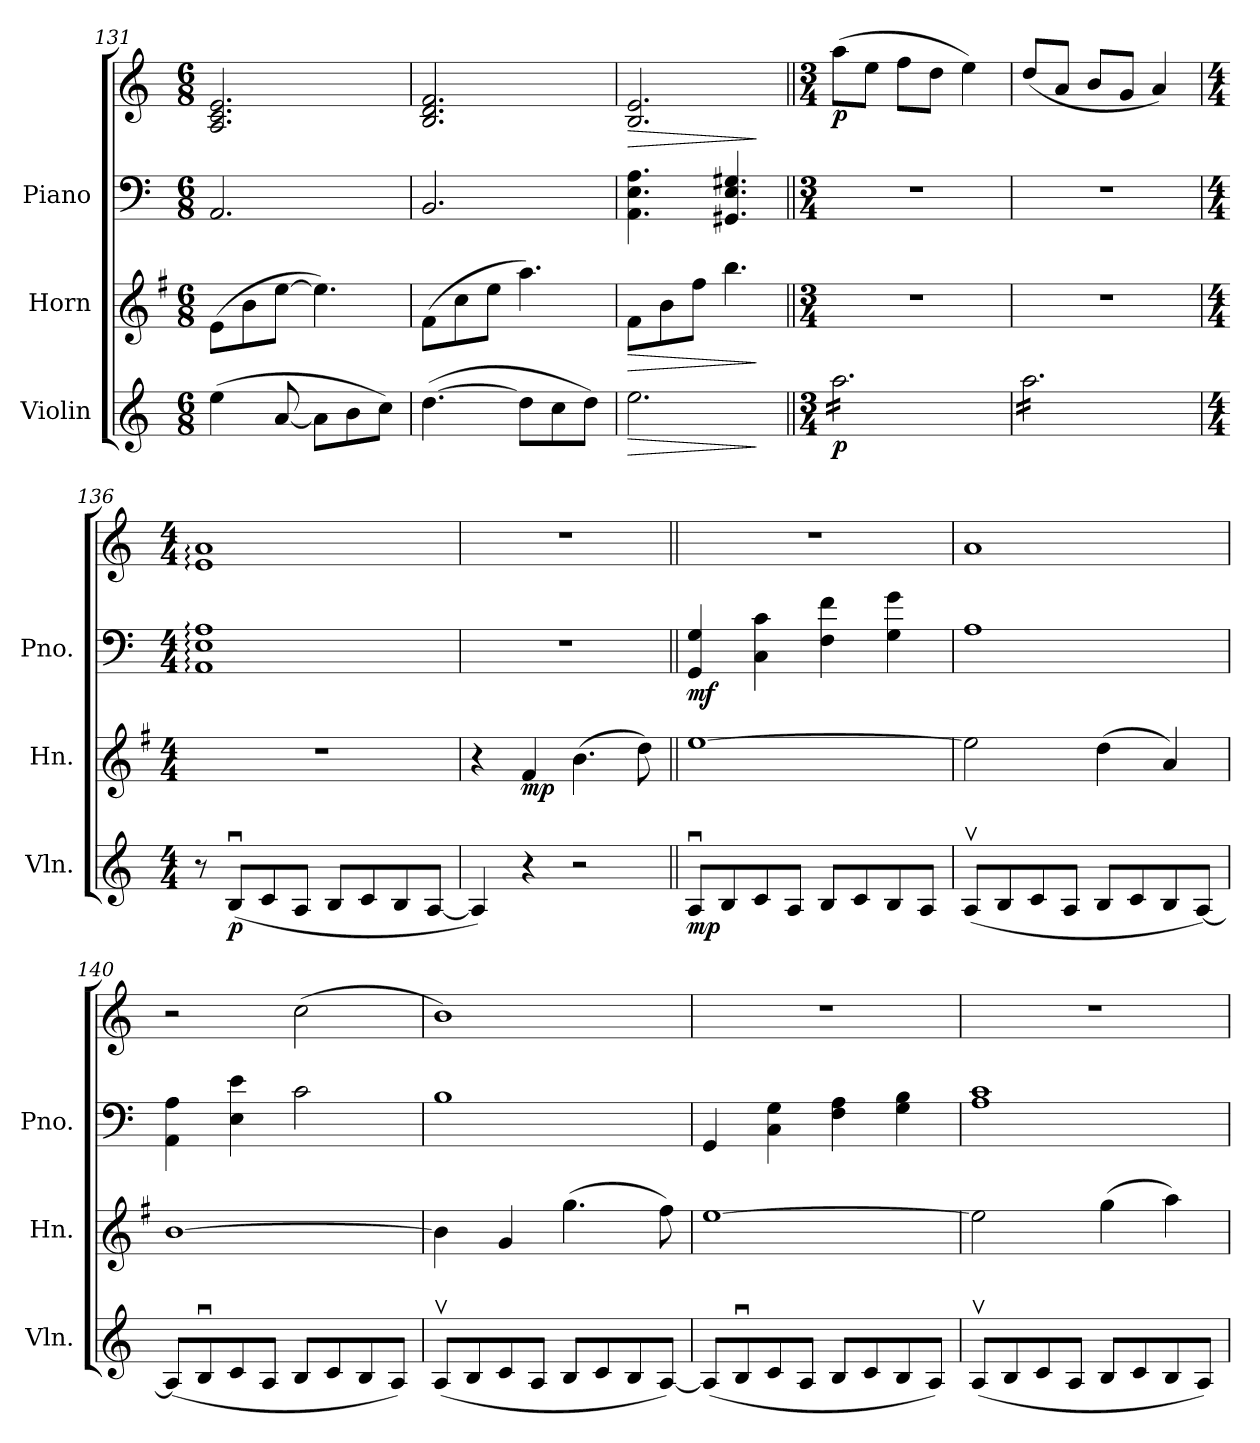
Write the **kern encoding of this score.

**kern	**dynam	**kern	**dynam	**kern	**kern	**dynam
*part3	*part3	*part2	*part2	*part1	*part1	*part1
*staff4	*staff4	*staff3	*staff3	*staff2	*staff1	*staff1/2
*I"Violin	*	*I"Horn	*	*I"Piano	*	*
*I'Vln.	*	*I'Hn.	*	*I'Pno.	*	*
*clefG2	*	*clefG2	*	*clefF4	*clefG2	*
*	*	*ITrd4c7	*	*	*	*
*k[]	*	*k[]	*	*k[]	*k[]	*
*C:	*	*C:	*	*C:	*C:	*
*M6/8	*	*M6/8	*	*M6/8	*M6/8	*
=131	=131	=131	=131	=131	=131	=131
(4ee\	.	(8A\L	.	2.AA/	2.A/ 2.c/ 2.e/	.
.	.	8e\	.	.	.	.
[8a/	.	[8a\J	.	.	.	.
8a\L]	.	4.a\])	.	.	.	.
8b\	.	.	.	.	.	.
8cc\J)	.	.	.	.	.	.
=132	=132	=132	=132	=132	=132	=132
([4.dd\	.	(8B\L	.	2.BB/	2.B/ 2.d/ 2.f/	.
.	.	8f\	.	.	.	.
.	.	8a\J	.	.	.	.
8dd\L]	.	4.dd\)	.	.	.	.
8cc\	.	.	.	.	.	.
8dd\J)	.	.	.	.	.	.
=133	=133	=133	=133	=133	=133	=133
!	!LO:HP:b	!	!LO:HP:b	!	!	!LO:HP:b
2.ee\	>	8B\L	>	4.AA\ 4.E\ 4.A\	2.B/ 2.e/	>
.	.	8e\	.	.	.	.
.	.	8b\J	.	.	.	.
.	.	4.ee\	.	4.GG#X/ 4.E/ 4.G#X/	.	.
.	]	.	]	.	.	]
!!LO:PB:g=z
=134||	=134||	=134||	=134||	=134||	=134||	=134||
*M3/4	*	*M3/4	*	*M3/4	*M3/4	*
!	!LO:DY:b	!	!	!	!	!LO:DY:b
*tremolo	*	*	*	*	*	*
16aa\LL	p	2.r	.	2.r	(8aa\L	p
16aa\	.	.	.	.	.	.
16aa\	.	.	.	.	8ee\J	.
16aa\	.	.	.	.	.	.
16aa\	.	.	.	.	8ff\L	.
16aa\	.	.	.	.	.	.
16aa\	.	.	.	.	8dd\J	.
16aa\	.	.	.	.	.	.
16aa\	.	.	.	.	4ee\)	.
16aa\	.	.	.	.	.	.
16aa\	.	.	.	.	.	.
16aa\JJ	.	.	.	.	.	.
!!LO:PB:g=z
=135	=135	=135	=135	=135	=135	=135
16aa\LL	.	2.r	.	2.r	(8dd/L	.
16aa\	.	.	.	.	.	.
16aa\	.	.	.	.	8a/J	.
16aa\	.	.	.	.	.	.
16aa\	.	.	.	.	8b/L	.
16aa\	.	.	.	.	.	.
16aa\	.	.	.	.	8g/J	.
16aa\	.	.	.	.	.	.
16aa\	.	.	.	.	4a/)	.
16aa\	.	.	.	.	.	.
16aa\	.	.	.	.	.	.
16aa\JJ	.	.	.	.	.	.
*Xtremolo	*	*	*	*	*	*
=136	=136	=136	=136	=136	=136	=136
*M4/4	*	*M4/4	*	*M4/4	*M4/4	*
8r	.	1r	.	1AA: 1E: 1A:	1e: 1a:	.
!	!LO:DY:b	!	!	!	!	!
(8Bu/L	p	.	.	.	.	.
8c/	.	.	.	.	.	.
8A/J	.	.	.	.	.	.
8B/L	.	.	.	.	.	.
8c/	.	.	.	.	.	.
8B/	.	.	.	.	.	.
[8A/J	.	.	.	.	.	.
=137	=137	=137	=137	=137	=137	=137
4A/])	.	4r	.	1r	1r	.
!	!	!	!LO:DY:b	!	!	!
4r	.	4B/	mp	.	.	.
2r	.	(4.e\	.	.	.	.
.	.	8g\)	.	.	.	.
=138||	=138||	=138||	=138||	=138||	=138||	=138||
!	!LO:DY:b	!	!	!	!	!LO:DY:b=2
8Au/L	mp	[1a	.	4GG/ 4G/	1r	mf
8B/	.	.	.	.	.	.
8c/	.	.	.	4C\ 4c\	.	.
8A/J	.	.	.	.	.	.
8B/L	.	.	.	4F\ 4f\	.	.
8c/	.	.	.	.	.	.
8B/	.	.	.	4G\ 4g\	.	.
8A/J	.	.	.	.	.	.
=139	=139	=139	=139	=139	=139	=139
(8Av/L	.	2a\]	.	1A	1a	.
8B/	.	.	.	.	.	.
8c/	.	.	.	.	.	.
8A/J	.	.	.	.	.	.
8B/L	.	(4g\	.	.	.	.
8c/	.	.	.	.	.	.
8B/	.	4d/)	.	.	.	.
[8A/J)	.	.	.	.	.	.
=140	=140	=140	=140	=140	=140	=140
(8A/L]	.	[1e	.	4AA\ 4A\	2r	.
8Bu/	.	.	.	.	.	.
8c/	.	.	.	4E\ 4e\	.	.
8A/J	.	.	.	.	.	.
8B/L	.	.	.	2c\	(2cc\	.
8c/	.	.	.	.	.	.
8B/	.	.	.	.	.	.
8A/J)	.	.	.	.	.	.
!!LO:PB:g=z
=141	=141	=141	=141	=141	=141	=141
(8Av/L	.	4e\]	.	1B	1b)	.
8B/	.	.	.	.	.	.
8c/	.	4c/	.	.	.	.
8A/J	.	.	.	.	.	.
8B/L	.	(4.cc\	.	.	.	.
8c/	.	.	.	.	.	.
8B/	.	.	.	.	.	.
[8A/J)	.	8b\)	.	.	.	.
=142	=142	=142	=142	=142	=142	=142
(8A/L]	.	[1a	.	4GG/	1r	.
8Bu/	.	.	.	.	.	.
8c/	.	.	.	4C\ 4G\	.	.
8A/J	.	.	.	.	.	.
8B/L	.	.	.	4F\ 4A\	.	.
8c/	.	.	.	.	.	.
8B/	.	.	.	4G\ 4B\	.	.
8A/J)	.	.	.	.	.	.
=143	=143	=143	=143	=143	=143	=143
(8Av/L	.	2a\]	.	1A 1c	1r	.
8B/	.	.	.	.	.	.
8c/	.	.	.	.	.	.
8A/J	.	.	.	.	.	.
8B/L	.	(4cc\	.	.	.	.
8c/	.	.	.	.	.	.
8B/	.	4dd\)	.	.	.	.
8A/J)	.	.	.	.	.	.
=	=	=	=	=	=	=
*-	*-	*-	*-	*-	*-	*-
